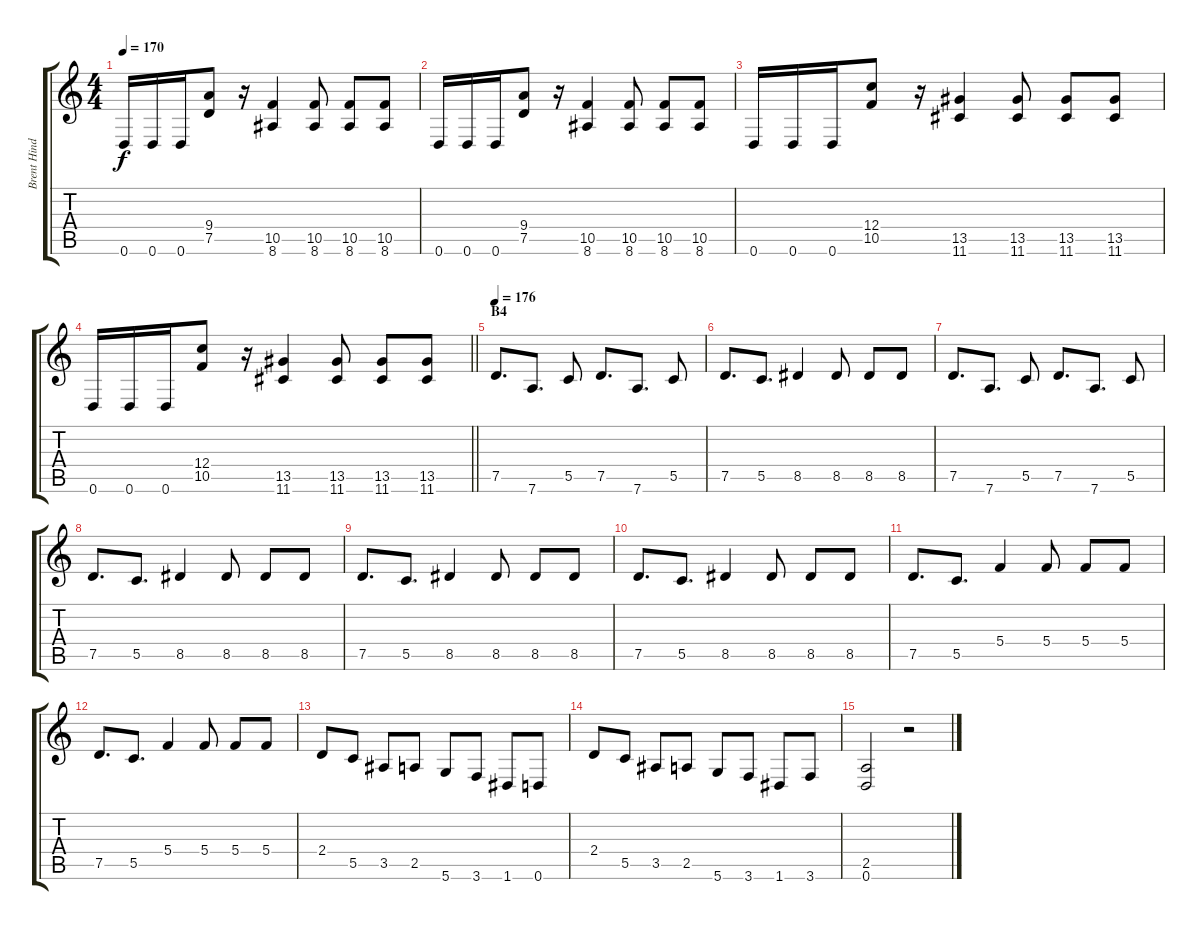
\track ("Brent Hinds" "Brent Hind") {instrument overdrivenguitar}
\staff {score tabs}
\tuning (D4 A3 F3 C3 G2 D2) {hide}
\ts (4 4)
\tempo 170
\clef g2
\ks c
0.6.16{dy f} 0.6.16 0.6.16 (9.4 7.5).8 r.16 (10.5 8.6).4 (10.5 8.6).8 (10.5 8.6).8 (10.5 8.6).8 |
0.6.16 0.6.16 0.6.16 (9.4 7.5).8 r.16 (10.5 8.6).4 (10.5 8.6).8 (10.5 8.6).8 (10.5 8.6).8 |
0.6.16 0.6.16 0.6.16 (12.4 10.5).8 r.16 (13.5 11.6).4 (13.5 11.6).8 (13.5 11.6).8 (13.5 11.6).8 |
\barLineRight lightlight
0.6.16 0.6.16 0.6.16 (12.4 10.5).8 r.16 (13.5 11.6).4 (13.5 11.6).8 (13.5 11.6).8 (13.5 11.6).8 |
\section ("" "B4")
\tempo 176
7.5.8{d} 7.6.8{d} 5.5.8 7.5.8{d} 7.6.8{d} 5.5.8 |
7.5.8{d} 5.5.8{d} 8.5.4 8.5.8 8.5.8 8.5.8 |
7.5.8{d} 7.6.8{d} 5.5.8 7.5.8{d} 7.6.8{d} 5.5.8 |
7.5.8{d} 5.5.8{d} 8.5.4 8.5.8 8.5.8 8.5.8 |
7.5.8{d} 5.5.8{d} 8.5.4 8.5.8 8.5.8 8.5.8 |
7.5.8{d} 5.5.8{d} 8.5.4 8.5.8 8.5.8 8.5.8 |
7.5.8{d} 5.5.8{d} 5.4.4 5.4.8 5.4.8 5.4.8 |
7.5.8{d} 5.5.8{d} 5.4.4 5.4.8 5.4.8 5.4.8 |
2.4.8 5.5.8 3.5.8 2.5.8 5.6.8 3.6.8 1.6.8 0.6.8 |
2.4.8 5.5.8 3.5.8 2.5.8 5.6.8 3.6.8 1.6.8 3.6.8 |
(2.5 0.6).2 r.2
